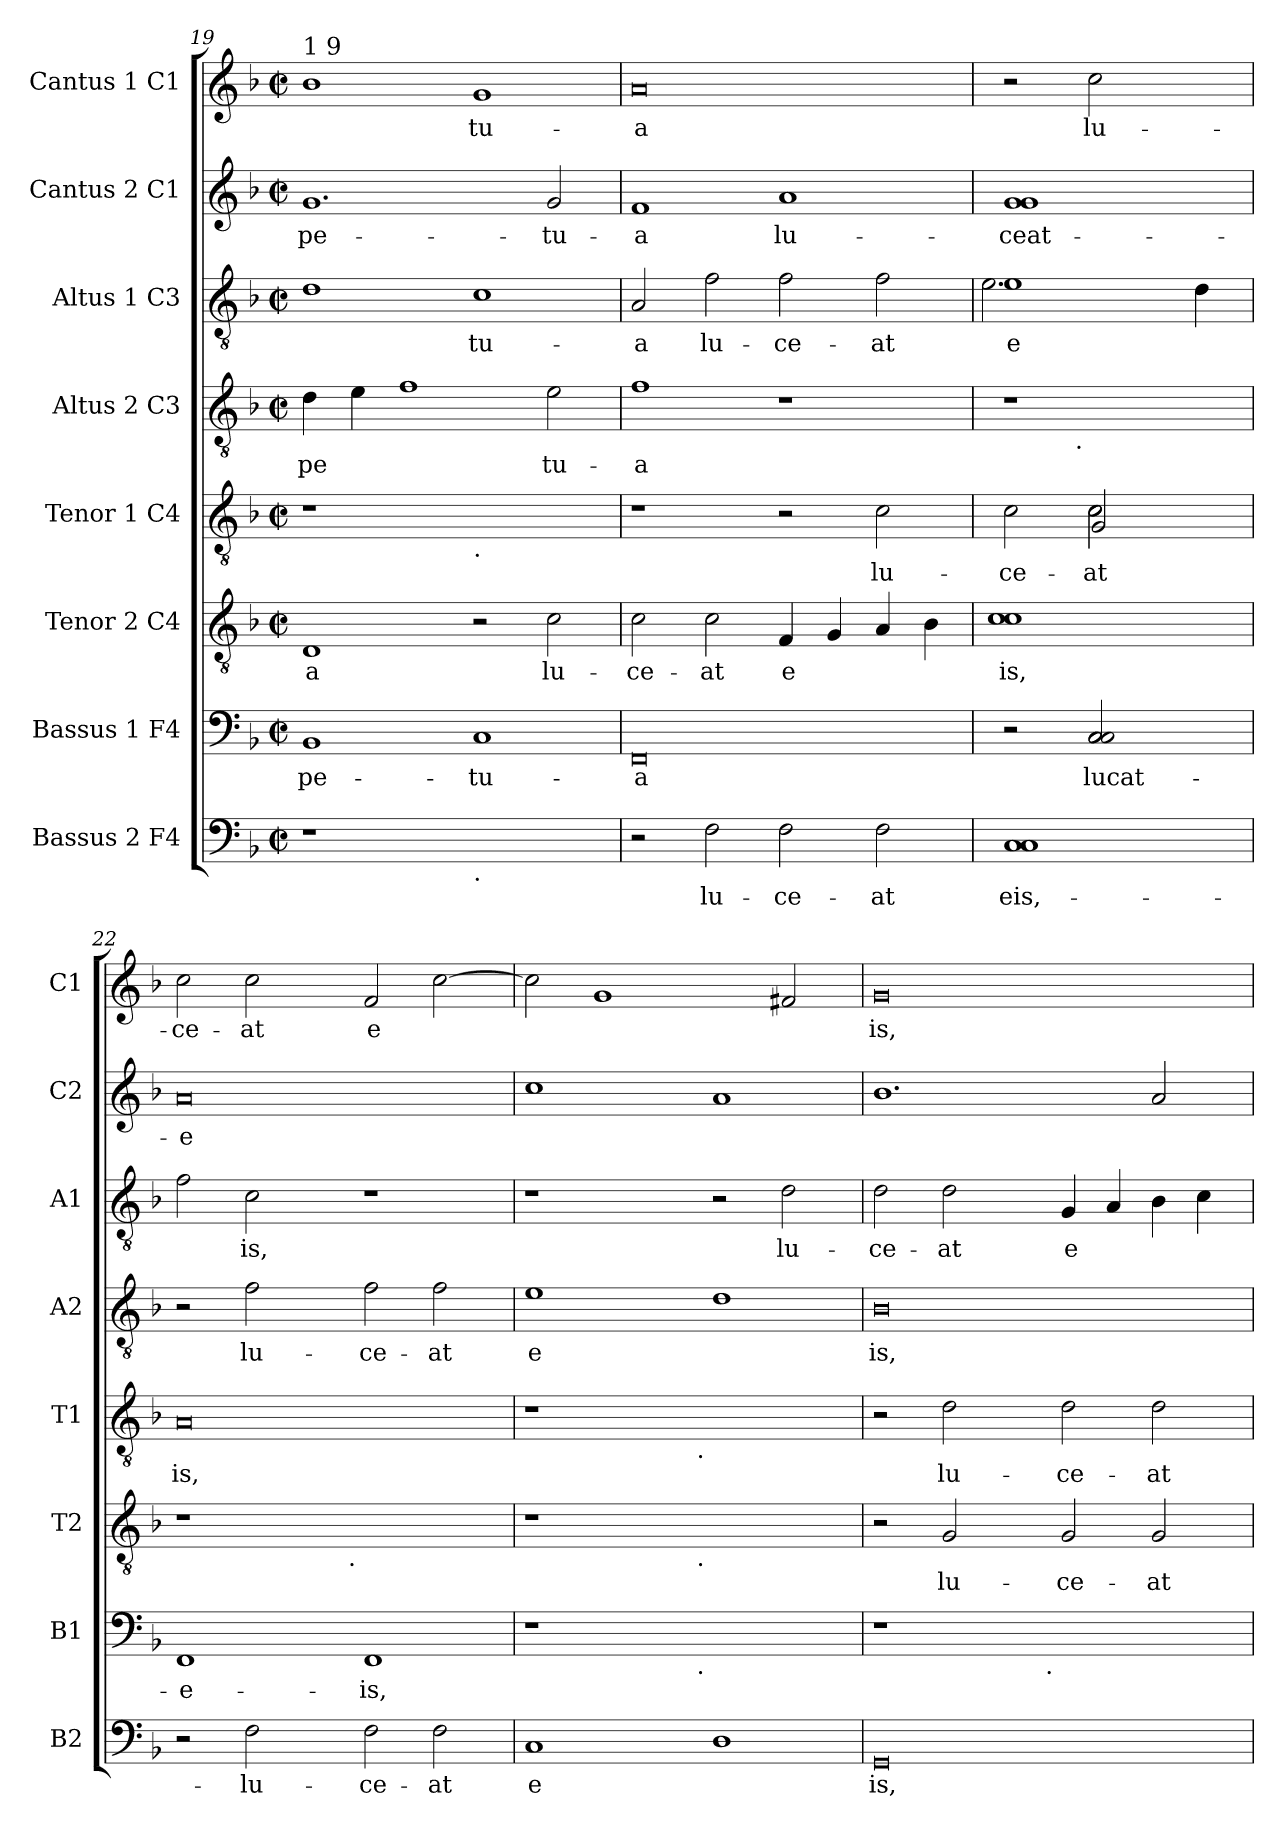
**kern	**text	**kern	**text	**kern	**text	**kern	**text	**kern	**text	**kern	**text	**kern	**text	**kern	**text
*part8	*part8	*part7	*part7	*part6	*part6	*part5	*part5	*part4	*part4	*part3	*part3	*part2	*part2	*part1	*part1
*staff8	*staff8	*staff7	*staff7	*staff6	*staff6	*staff5	*staff5	*staff4	*staff4	*staff3	*staff3	*staff2	*staff2	*staff1	*staff1
*I"Bassus 2  F4	*	*I"Bassus 1  F4	*	*I"Tenor 2  C4	*	*I"Tenor 1  C4	*	*I"Altus 2  C3	*	*I"Altus 1  C3	*	*I"Cantus 2  C1	*	*I"Cantus 1  C1	*
*I'B2	*	*I'B1	*	*I'T2	*	*I'T1	*	*I'A2	*	*I'A1	*	*I'C2	*	*I'C1	*
!!LO:PB:g=z
*clefF4	*	*clefF4	*	*clefGv2	*	*clefGv2	*	*clefGv2	*	*clefGv2	*	*clefG2	*	*clefG2	*
*k[b-]	*	*k[b-]	*	*k[b-]	*	*k[b-]	*	*k[b-]	*	*k[b-]	*	*k[b-]	*	*k[b-]	*
*F:	*	*F:	*	*F:	*	*F:	*	*F:	*	*F:	*	*F:	*	*F:	*
*M2/2	*	*M2/2	*	*M2/2	*	*M2/2	*	*M2/2	*	*M2/2	*	*M2/2	*	*M2/2	*
*met(c|)	*	*met(c|)	*	*met(c|)	*	*met(c|)	*	*met(c|)	*	*met(c|)	*	*met(c|)	*	*met(c|)	*
=19	=19	=19	=19	=19	=19	=19	=19	=19	=19	=19	=19	=19	=19	=19	=19
!	!	!	!	!	!	!	!	!	!	!	!	!	!	!LO:TX:a:t=1 9	!
!	!	!	!LO:LY:b:cj	!	!LO:LY:b:cj	!	!	!	!LO:LY:b:cj	!	!LO:LY:b:cj	!	!LO:LY:b:cj	!	!LO:LY:b:cj
1r	.	1BB-	-pe-	1D	-a	1r	.	4d\	-pe-	1d	--	1.g	-pe-	1b-	--
!	!	!	!	!	!	!	!	!	!LO:LY:b:cj	!	!	!	!	!	!
.	.	.	.	.	.	.	.	4e\	--	.	.	.	.	.	.
!	!	!	!	!	!	!	!	!	!LO:LY:b:cj	!	!	!	!	!	!
.	.	.	.	.	.	.	.	1f	--	.	.	.	.	.	.
!	!	!	!	!	!	!LO:TX:b:t=.	!	!	!	!	!	!	!	!	!
!LO:TX:b:t=.	!	!	!	!	!	!	!	!	!	!	!	!	!	!	!
!	!	!	!LO:LY:b:cj	!	!	!	!	!	!	!	!LO:LY:b:cj	!	!	!	!LO:LY:b:cj
1ryy	.	1C	-tu-	2r	.	1ryy	.	.	.	1c	-tu-	.	.	1g	-tu-
!	!	!	!	!	!LO:LY:b:cj	!	!	!	!LO:LY:b:cj	!	!	!	!LO:LY:b:cj	!	!
.	.	.	.	2c\	lu-	.	.	2e\	-tu-	.	.	2g/	-tu-	.	.
=20	=20	=20	=20	=20	=20	=20	=20	=20	=20	=20	=20	=20	=20	=20	=20
!	!	!	!LO:LY:b:cj	!	!LO:LY:b:cj	!	!	!	!LO:LY:b:cj	!	!LO:LY:b:cj	!	!LO:LY:b:cj	!	!LO:LY:b:cj
2r	.	0FF	-a	2c\	-ce-	1r	.	1f	-a	2A/	-a	1f	-a	0a	-a
!	!LO:LY:b:cj	!	!	!	!LO:LY:b:cj	!	!	!	!	!	!LO:LY:b:cj	!	!	!	!
2F\	lu-	.	.	2c\	-at	.	.	.	.	2f\	lu-	.	.	.	.
!	!LO:LY:b:cj	!	!	!	!LO:LY:b:cj	!	!	!	!	!	!LO:LY:b:cj	!	!LO:LY:b:cj	!	!
2F\	-ce-	.	.	4F/	e-	2r	.	1r	.	2f\	-ce-	1a	lu-	.	.
!	!	!	!	!	!LO:LY:b:cj	!	!	!	!	!	!	!	!	!	!
.	.	.	.	4G/	--	.	.	.	.	.	.	.	.	.	.
!	!LO:LY:b:cj	!	!	!	!LO:LY:b:cj	!	!LO:LY:b:cj	!	!	!	!LO:LY:b:cj	!	!	!	!
2F\	-at	.	.	4A/	--	2c\	lu-	.	.	2f\	-at	.	.	.	.
!	!	!	!	!	!LO:LY:b:cj	!	!	!	!	!	!	!	!	!	!
.	.	.	.	4B-\	--	.	.	.	.	.	.	.	.	.	.
=21	=21	=21	=21	=21	=21	=21	=21	=21	=21	=21	=21	=21	=21	=21	=21
!	!LO:LY:b:cj	!	!	!	!LO:LY:b:cj	!	!LO:LY:b:cj	!	!	!	!LO:LY:b:cj	!	!LO:LY:b:cj	!	!
*	*	*	*	*	*	*^	*	*^	*	*^	*	*	*	*	*
*	*	*	*	*	*	*	*^	*	*	*	*	*	*	*	*	*	*	*
1C 1C	eis,-	2r	.	1c 1c	-is,	2c\	2ryy	2ryy	-ce-	1r	4...ryy	.	1e	2.e\	e-	1g 1g	-ceat-	2r	.
!	!	!	!	!	!	!	!	!	!	!	!LO:TX:b:t=.	!	!	!	!	!	!	!	!
.	.	.	.	.	.	.	.	.	.	.	2ryy	.	.	.	.	.	.	.	.
!	!	!	!LO:LY:b:cj	!	!	!	!	!	!LO:LY:b:cj	!	!	!	!	!	!	!	!	!	!LO:LY:b:cj
.	.	2C/ 2C/ 2C/	lucat-	.	.	2c\	2G/	2c\	-at	.	.	.	.	.	.	.	.	2cc\	lu-
.	.	.	.	.	.	.	.	.	.	.	.	.	.	2ryy	.	.	.	.	.
.	.	.	.	.	.	.	.	.	.	.	4ryy	.	.	.	.	.	.	.	.
!	!	!	!	!	!	!	!	!	!	!	!	!	!	!	!LO:LY:b:cj	!	!	!	!
4ryy	.	4ryy	.	4ryy	.	4ryy	4ryy	4ryy	.	4ryy	.	.	4d\	.	--	4ryy	.	4ryy	.
.	.	.	.	.	.	.	.	.	.	.	32ryy	.	.	.	.	.	.	.	.
=22	=22	=22	=22	=22	=22	=22	=22	=22	=22	=22	=22	=22	=22	=22	=22	=22	=22	=22	=22
!	!	!	!LO:LY:b:cj	!	!	!	!	!	!LO:LY:b:cj	!	!	!	!	!	!LO:LY:b:cj	!	!LO:LY:b:cj	!	!LO:LY:b:cj
*	*	*	*	*	*	*v	*v	*v	*	*	*	*	*v	*v	*	*	*	*	*
*	*	*	*	*^	*	*	*	*v	*v	*	*	*	*	*	*	*
2r	.	1FF	-e-	1r	2ryy	.	0A	is,	2r	.	2f\	--	0a	-e-	2cc\	-ce-
!	!LO:LY:b:cj	!	!	!	!	!	!	!	!	!LO:LY:b:cj	!	!LO:LY:b:cj	!	!	!	!LO:LY:b:cj
2F\	-lu-	.	.	.	4ryy	.	.	.	2f\	lu-	2c\	-is,	.	.	2cc\	-at
.	.	.	.	.	8ryy	.	.	.	.	.	.	.	.	.	.	.
.	.	.	.	.	16ryy	.	.	.	.	.	.	.	.	.	.	.
.	.	.	.	.	64ryy	.	.	.	.	.	.	.	.	.	.	.
!	!	!	!	!	!LO:TX:b:t=.	!	!	!	!	!	!	!	!	!	!	!
.	.	.	.	.	1ryy	.	.	.	.	.	.	.	.	.	.	.
!	!LO:LY:b:cj	!	!LO:LY:b:cj	!	!	!	!	!	!	!LO:LY:b:cj	!	!	!	!	!	!LO:LY:b:cj
2F\	-ce-	1FF	-is,	1ryy	.	.	.	.	2f\	-ce-	1r	.	.	.	2f/	e-
!	!LO:LY:b:cj	!	!	!	!	!	!	!	!	!LO:LY:b:cj	!	!	!	!	!	!LO:LY:b:cj
2F\	-at	.	.	.	.	.	.	.	2f\	-at	.	.	.	.	[>2cc\	--
.	.	.	.	.	32.ryy	.	.	.	.	.	.	.	.	.	.	.
=23	=23	=23	=23	=23	=23	=23	=23	=23	=23	=23	=23	=23	=23	=23	=23	=23
!	!LO:LY:b:cj	!	!	!	!	!	!	!	!	!LO:LY:b:cj	!	!	!	!LO:LY:b:cj	!	!LO:LY:b:cj
*	*	*^	*	*	*	*	*^	*	*	*	*	*	*	*	*	*
1C	e-	1r	2ryy	.	1r	2ryy	.	1r	2ryy	.	1e	e-	1r	.	1cc	--	2cc\]	--
!	!	!	!	!	!	!	!	!	!	!	!	!	!	!	!	!	!	!LO:LY:b:cj
.	.	.	4ryy	.	.	4ryy	.	.	4ryy	.	.	.	.	.	.	.	1g	--
.	.	.	8ryy	.	.	8ryy	.	.	8ryy	.	.	.	.	.	.	.	.	.
.	.	.	16ryy	.	.	16ryy	.	.	16ryy	.	.	.	.	.	.	.	.	.
.	.	.	64ryy	.	.	64ryy	.	.	64ryy	.	.	.	.	.	.	.	.	.
!	!	!	!	!	!	!	!	!	!LO:TX:b:t=.	!	!	!	!	!	!	!	!	!
!	!	!	!	!	!	!LO:TX:b:t=.	!	!	!	!	!	!	!	!	!	!	!	!
!	!	!	!LO:TX:b:t=.	!	!	!	!	!	!	!	!	!	!	!	!	!	!	!
.	.	.	1ryy	.	.	1ryy	.	.	1ryy	.	.	.	.	.	.	.	.	.
!	!LO:LY:b:cj	!	!	!	!	!	!	!	!	!	!	!LO:LY:b:cj	!	!	!	!LO:LY:b:cj	!	!
1D	--	1ryy	.	.	1ryy	.	.	1ryy	.	.	1d	--	2r	.	1a	--	.	.
!	!	!	!	!	!	!	!	!	!	!	!	!	!	!LO:LY:b:cj	!	!	!	!LO:LY:b:cj
.	.	.	.	.	.	.	.	.	.	.	.	.	2d\	lu-	.	.	2f#/	--
.	.	.	32.ryy	.	.	32.ryy	.	.	32.ryy	.	.	.	.	.	.	.	.	.
=24	=24	=24	=24	=24	=24	=24	=24	=24	=24	=24	=24	=24	=24	=24	=24	=24	=24	=24
!	!LO:LY:b:cj	!	!	!	!	!	!	!	!	!	!	!LO:LY:b:cj	!	!LO:LY:b:cj	!	!LO:LY:b:cj	!	!LO:LY:b:cj
*	*	*	*	*	*v	*v	*	*	*	*	*	*	*	*	*	*	*	*
*	*	*	*	*	*	*	*v	*v	*	*	*	*	*	*	*	*	*
0GG	-is,	1r	2ryy	.	2r	.	2r	.	0B-	-is,	2d\	-ce-	1.b-	--	0g	-is,
!	!	!	!	!	!	!LO:LY:b:cj	!	!LO:LY:b:cj	!	!	!	!LO:LY:b:cj	!	!	!	!
.	.	.	4ryy	.	2G/	lu-	2d\	lu-	.	.	2d\	-at	.	.	.	.
.	.	.	8ryy	.	.	.	.	.	.	.	.	.	.	.	.	.
.	.	.	16ryy	.	.	.	.	.	.	.	.	.	.	.	.	.
.	.	.	64ryy	.	.	.	.	.	.	.	.	.	.	.	.	.
!	!	!	!LO:TX:b:t=.	!	!	!	!	!	!	!	!	!	!	!	!	!
.	.	.	1ryy	.	.	.	.	.	.	.	.	.	.	.	.	.
!	!	!	!	!	!	!LO:LY:b:cj	!	!LO:LY:b:cj	!	!	!	!LO:LY:b:cj	!	!	!	!
.	.	1ryy	.	.	2G/	-ce-	2d\	-ce-	.	.	4G/	e-	.	.	.	.
!	!	!	!	!	!	!	!	!	!	!	!	!LO:LY:b:cj	!	!	!	!
.	.	.	.	.	.	.	.	.	.	.	4A/	--	.	.	.	.
!	!	!	!	!	!	!LO:LY:b:cj	!	!LO:LY:b:cj	!	!	!	!LO:LY:b:cj	!	!LO:LY:b:cj	!	!
.	.	.	.	.	2G/	-at	2d\	-at	.	.	4B-\	--	2a/	--	.	.
!	!	!	!	!	!	!	!	!	!	!	!	!LO:LY:b:cj	!	!	!	!
.	.	.	.	.	.	.	.	.	.	.	4c\	--	.	.	.	.
.	.	.	32.ryy	.	.	.	.	.	.	.	.	.	.	.	.	.
*	*	*v	*v	*	*	*	*	*	*	*	*	*	*	*	*	*
=	=	=	=	=	=	=	=	=	=	=	=	=	=	=	=
*-	*-	*-	*-	*-	*-	*-	*-	*-	*-	*-	*-	*-	*-	*-	*-
